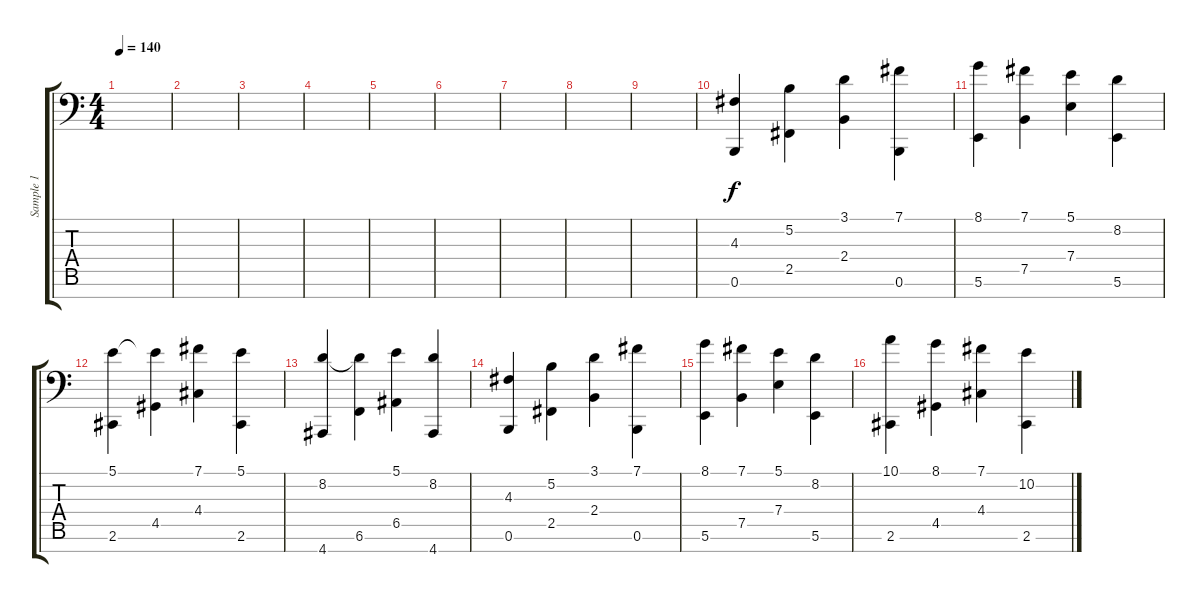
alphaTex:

\track ("Sample 1" "Sample 1") {instrument stringensemble2}
\staff {score tabs}
\tuning (B3 Gb3 D3 A2 E2 B1 Gb1) {hide}
\ts (4 4)
\tempo 140
\clef f4
\ks c
|
|
|
|
|
|
|
|
|
(4.3 0.6).4{volume 16 instrument brightacousticpiano} (5.2 2.5).4 (3.1 2.4).4 (7.1 0.6).4 |
(8.1 5.6).4 (7.1 7.5).4 (5.1 7.4).4 (8.2 5.6).4 |
(5.1 2.6).4 (5.1{t} 4.5).4 (7.1 4.4).4 (5.1 2.6).4 |
(8.2 4.7).4 (8.2{t} 6.6).4 (5.1 6.5).4 (8.2 4.7).4 |
(4.3 0.6).4 (5.2 2.5).4 (3.1 2.4).4 (7.1 0.6).4 |
(8.1 5.6).4 (7.1 7.5).4 (5.1 7.4).4 (8.2 5.6).4 |
(10.1 2.6).4 (8.1 4.5).4 (7.1 4.4).4 (10.2 2.6).4
